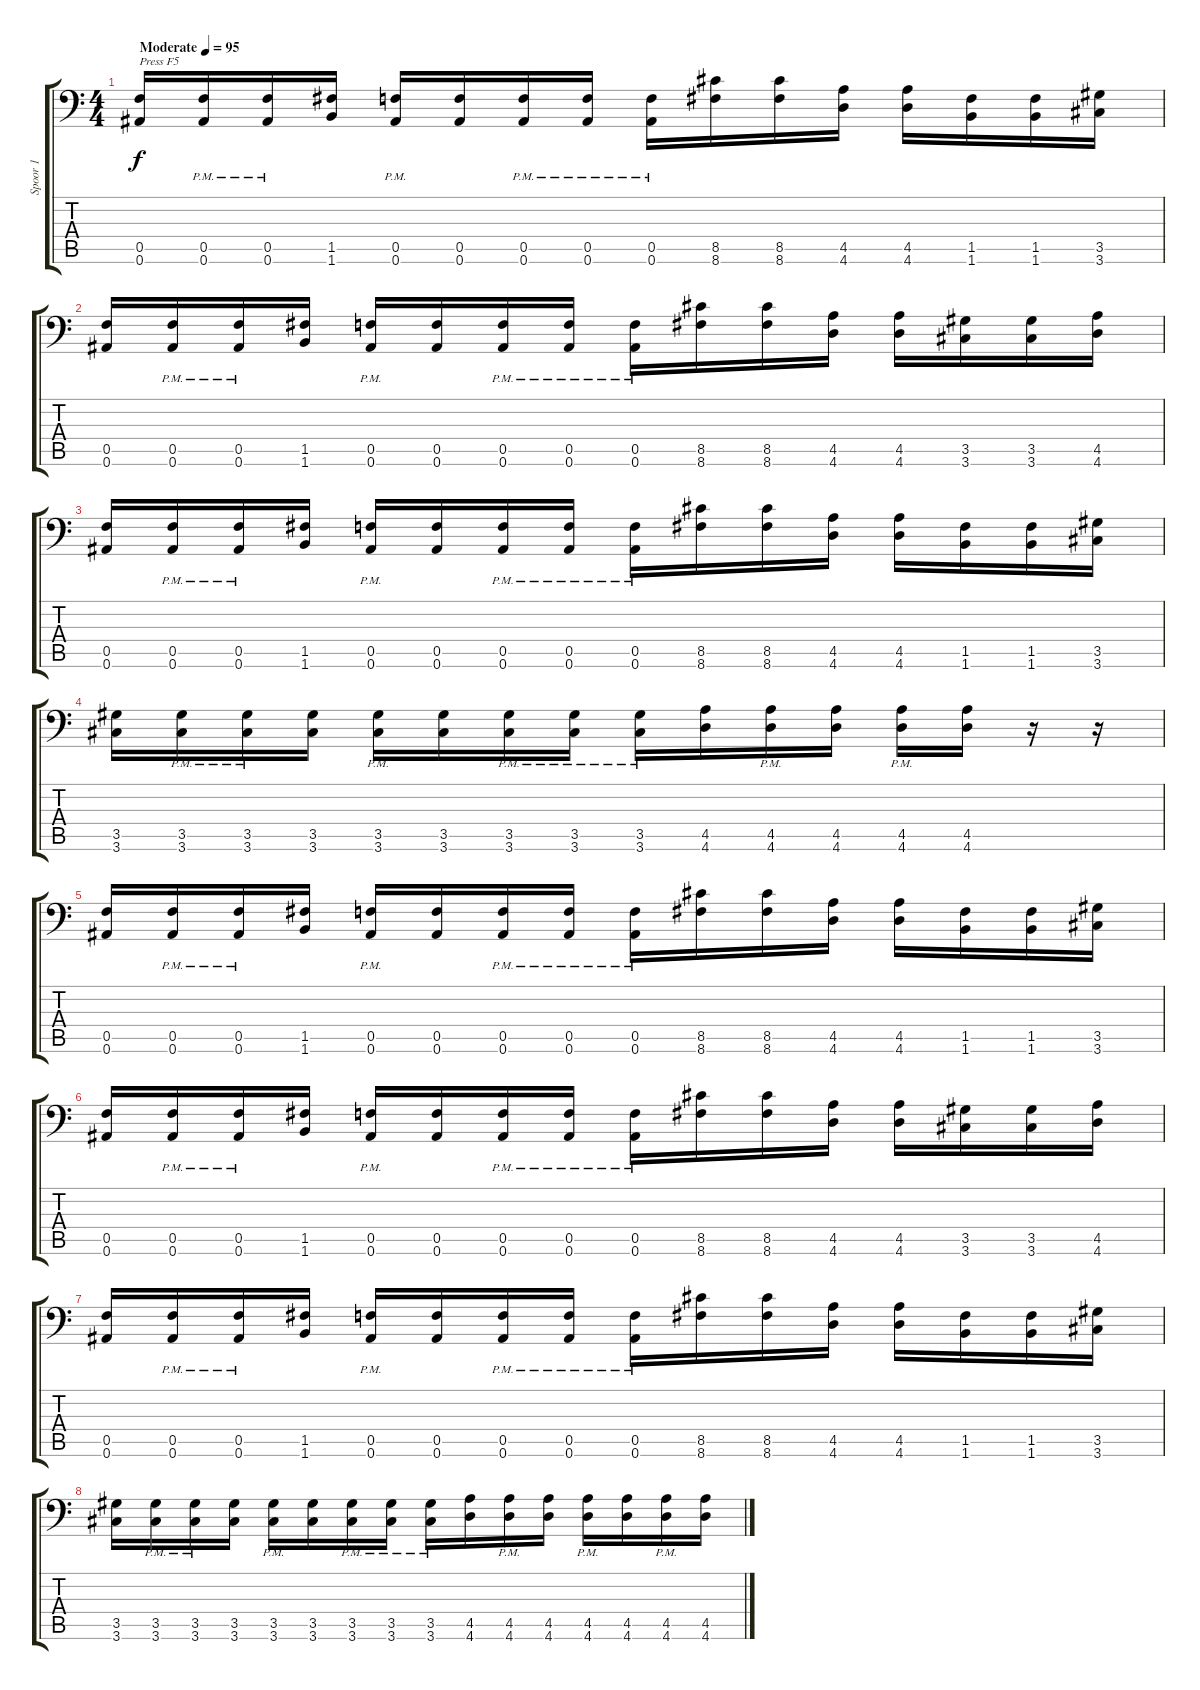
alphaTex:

\track ("Spoor 1" "Spoor 1") {instrument distortionguitar}
\staff {score tabs}
\tuning (C4 G3 Eb3 Bb2 F2 Bb1) {hide}
\ts (4 4)
\tempo (95 "Moderate")
\clef f4
\ks c
(0.5 0.6).16{txt "Press F5" dy f instrument distortionguitar} (0.5{pm} 0.6{pm}).16 (0.5{pm} 0.6{pm}).16 (1.5 1.6).16 (0.5{pm} 0.6{pm}).16 (0.5 0.6).16 (0.5{pm} 0.6{pm}).16 (0.5{pm} 0.6{pm}).16 (0.5{pm} 0.6{pm}).16 (8.5 8.6).16 (8.5 8.6).16 (4.5 4.6).16 (4.5 4.6).16 (1.5 1.6).16 (1.5 1.6).16 (3.5 3.6).16 |
(0.5 0.6).16 (0.5{pm} 0.6{pm}).16 (0.5{pm} 0.6{pm}).16 (1.5 1.6).16 (0.5{pm} 0.6{pm}).16 (0.5 0.6).16 (0.5{pm} 0.6{pm}).16 (0.5{pm} 0.6{pm}).16 (0.5{pm} 0.6{pm}).16 (8.5 8.6).16 (8.5 8.6).16 (4.5 4.6).16 (4.5 4.6).16 (3.5 3.6).16 (3.5 3.6).16 (4.5 4.6).16 |
(0.5 0.6).16 (0.5{pm} 0.6{pm}).16 (0.5{pm} 0.6{pm}).16 (1.5 1.6).16 (0.5{pm} 0.6{pm}).16 (0.5 0.6).16 (0.5{pm} 0.6{pm}).16 (0.5{pm} 0.6{pm}).16 (0.5{pm} 0.6{pm}).16 (8.5 8.6).16 (8.5 8.6).16 (4.5 4.6).16 (4.5 4.6).16 (1.5 1.6).16 (1.5 1.6).16 (3.5 3.6).16 |
(3.5 3.6).16 (3.5{pm} 3.6{pm}).16 (3.5{pm} 3.6{pm}).16 (3.5 3.6).16 (3.5{pm} 3.6{pm}).16 (3.5 3.6).16 (3.5{pm} 3.6{pm}).16 (3.5{pm} 3.6{pm}).16 (3.5{pm} 3.6{pm}).16 (4.5 4.6).16 (4.5{pm} 4.6{pm}).16 (4.5 4.6).16 (4.5{pm} 4.6{pm}).16 (4.5 4.6).16 r.16 r.16 |
(0.5 0.6).16 (0.5{pm} 0.6{pm}).16 (0.5{pm} 0.6{pm}).16 (1.5 1.6).16 (0.5{pm} 0.6{pm}).16 (0.5 0.6).16 (0.5{pm} 0.6{pm}).16 (0.5{pm} 0.6{pm}).16 (0.5{pm} 0.6{pm}).16 (8.5 8.6).16 (8.5 8.6).16 (4.5 4.6).16 (4.5 4.6).16 (1.5 1.6).16 (1.5 1.6).16 (3.5 3.6).16 |
(0.5 0.6).16 (0.5{pm} 0.6{pm}).16 (0.5{pm} 0.6{pm}).16 (1.5 1.6).16 (0.5{pm} 0.6{pm}).16 (0.5 0.6).16 (0.5{pm} 0.6{pm}).16 (0.5{pm} 0.6{pm}).16 (0.5{pm} 0.6{pm}).16 (8.5 8.6).16 (8.5 8.6).16 (4.5 4.6).16 (4.5 4.6).16 (3.5 3.6).16 (3.5 3.6).16 (4.5 4.6).16 |
(0.5 0.6).16 (0.5{pm} 0.6{pm}).16 (0.5{pm} 0.6{pm}).16 (1.5 1.6).16 (0.5{pm} 0.6{pm}).16 (0.5 0.6).16 (0.5{pm} 0.6{pm}).16 (0.5{pm} 0.6{pm}).16 (0.5{pm} 0.6{pm}).16 (8.5 8.6).16 (8.5 8.6).16 (4.5 4.6).16 (4.5 4.6).16 (1.5 1.6).16 (1.5 1.6).16 (3.5 3.6).16 |
(3.5 3.6).16 (3.5{pm} 3.6{pm}).16 (3.5{pm} 3.6{pm}).16 (3.5 3.6).16 (3.5{pm} 3.6{pm}).16 (3.5 3.6).16 (3.5{pm} 3.6{pm}).16 (3.5{pm} 3.6{pm}).16 (3.5{pm} 3.6{pm}).16 (4.5 4.6).16 (4.5{pm} 4.6{pm}).16 (4.5 4.6).16 (4.5{pm} 4.6{pm}).16 (4.5 4.6).16 (4.5{pm} 4.6{pm}).16 (4.5 4.6).16
